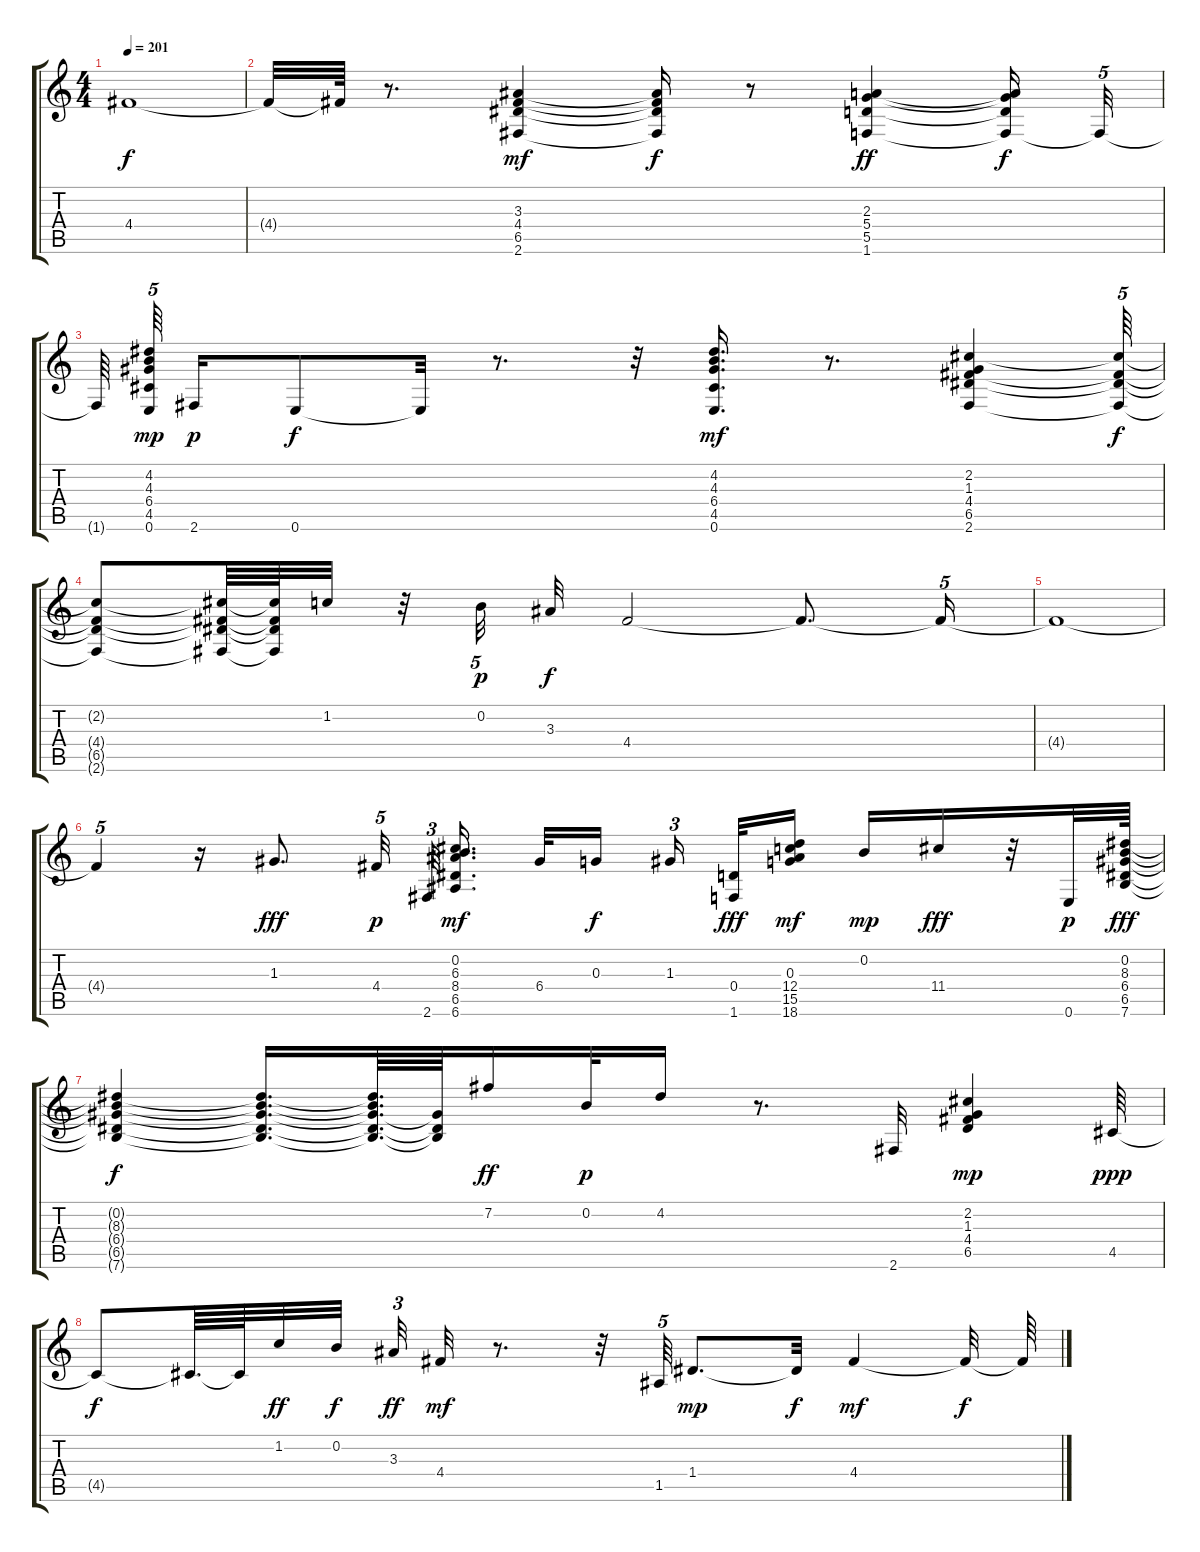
\track "" {instrument electricguitarjazz}
\staff {score tabs}
\tuning (E4 B3 G3 D3 A2 E2) {hide}
\ts (4 4)
\tempo 201
\clef g2
\ks c
4.4{t}.1{dy f} |
4.4{t}.32 4.4{t}.64 r.8{d} (3.3 4.4 6.5 2.6).4{dy mf} (3.3{t} 4.4{t} 6.5{t} 2.6{t}).16{dy f} r.8 (2.3 5.4 5.5 1.6).4{dy ff} (2.3{t} 5.4{t} 5.5{t} 1.6{t}).16{dy f} 1.6{t}.32{tu (5 4)} |
1.6{t}.64{beam splitsecondary} (4.2 4.3 6.4 4.5 0.6).64{tu (5 4) dy mp beam splitsecondary} 2.6.16{dy p} 0.6.8{dy f} 0.6{t}.32 r.8{d} r.32 (4.2 4.3 6.4 4.5 0.6).16{d dy mf} r.8{d} (2.2 1.3 4.4 6.5 2.6).4 (2.2{t} 4.4{t} 6.5{t} 2.6{t}).64{tu (5 4) dy f} |
(2.2{t} 4.4{t} 6.5{t} 2.6{t}).8 (2.2{t} 4.4{t} 6.5{t} 2.6{t}).64 (2.2{t} 4.4{t} 6.5{t} 2.6{t}).64 1.2.32 r.32 0.2.32{tu (5 4) dy p} 3.3.32{dy f} 4.4.2 4.4{t}.8{d} 4.4{t}.16{tu (5 4)} |
4.4{t}.1 |
4.4{t}.4{tu (5 4)} r.16 1.3.8{d dy fff} 4.4.32{tu (5 4) dy p} 2.6.64{tu (3 2) beam splitsecondary} (0.2 6.3 8.4 6.5 6.6).16{d dy mf} 6.4.32 0.3.16{dy f beam splitsecondary} 1.3.16{tu (3 2) beam splitsecondary} (0.4 1.6).32{dy fff} (0.3 12.4 15.5 18.6).16{dy mf} 0.2.16{dy mp} 11.4.16{dy fff} r.32 0.6.32{dy p} (0.2 8.3 6.4 6.5 7.6).64{dy fff} |
(0.2{t} 8.3{t} 6.4{t} 6.5{t} 7.6{t}).4{dy f} (0.2{t} 8.3{t} 6.4{t} 6.5{t} 7.6{t}).16{d} (0.2{t} 8.3{t} 6.4{t} 6.5{t} 7.6{t}).64{d} (6.4{t} 6.5{t} 7.6{t}).64 7.2.16{dy ff} 0.2.32{dy p} 4.2.16 r.8{d} 2.6.32 (2.2 1.3 4.4 6.5).4{dy mp} 4.5.64{dy ppp} |
4.5{t}.8{dy f} 4.5{t}.64{d} 4.5{t}.64 1.2.32{dy ff} 0.2.32{dy f beam splitsecondary} 3.3.32{tu (3 2) dy ff} 4.4.32{dy mf} r.8{d} r.32 1.5.64{tu (5 4)} 1.4.8{d dy mp} 1.4{t}.32{dy f} 4.4.4{dy mf} 4.4{t}.32{dy f} 4.4{t}.64
